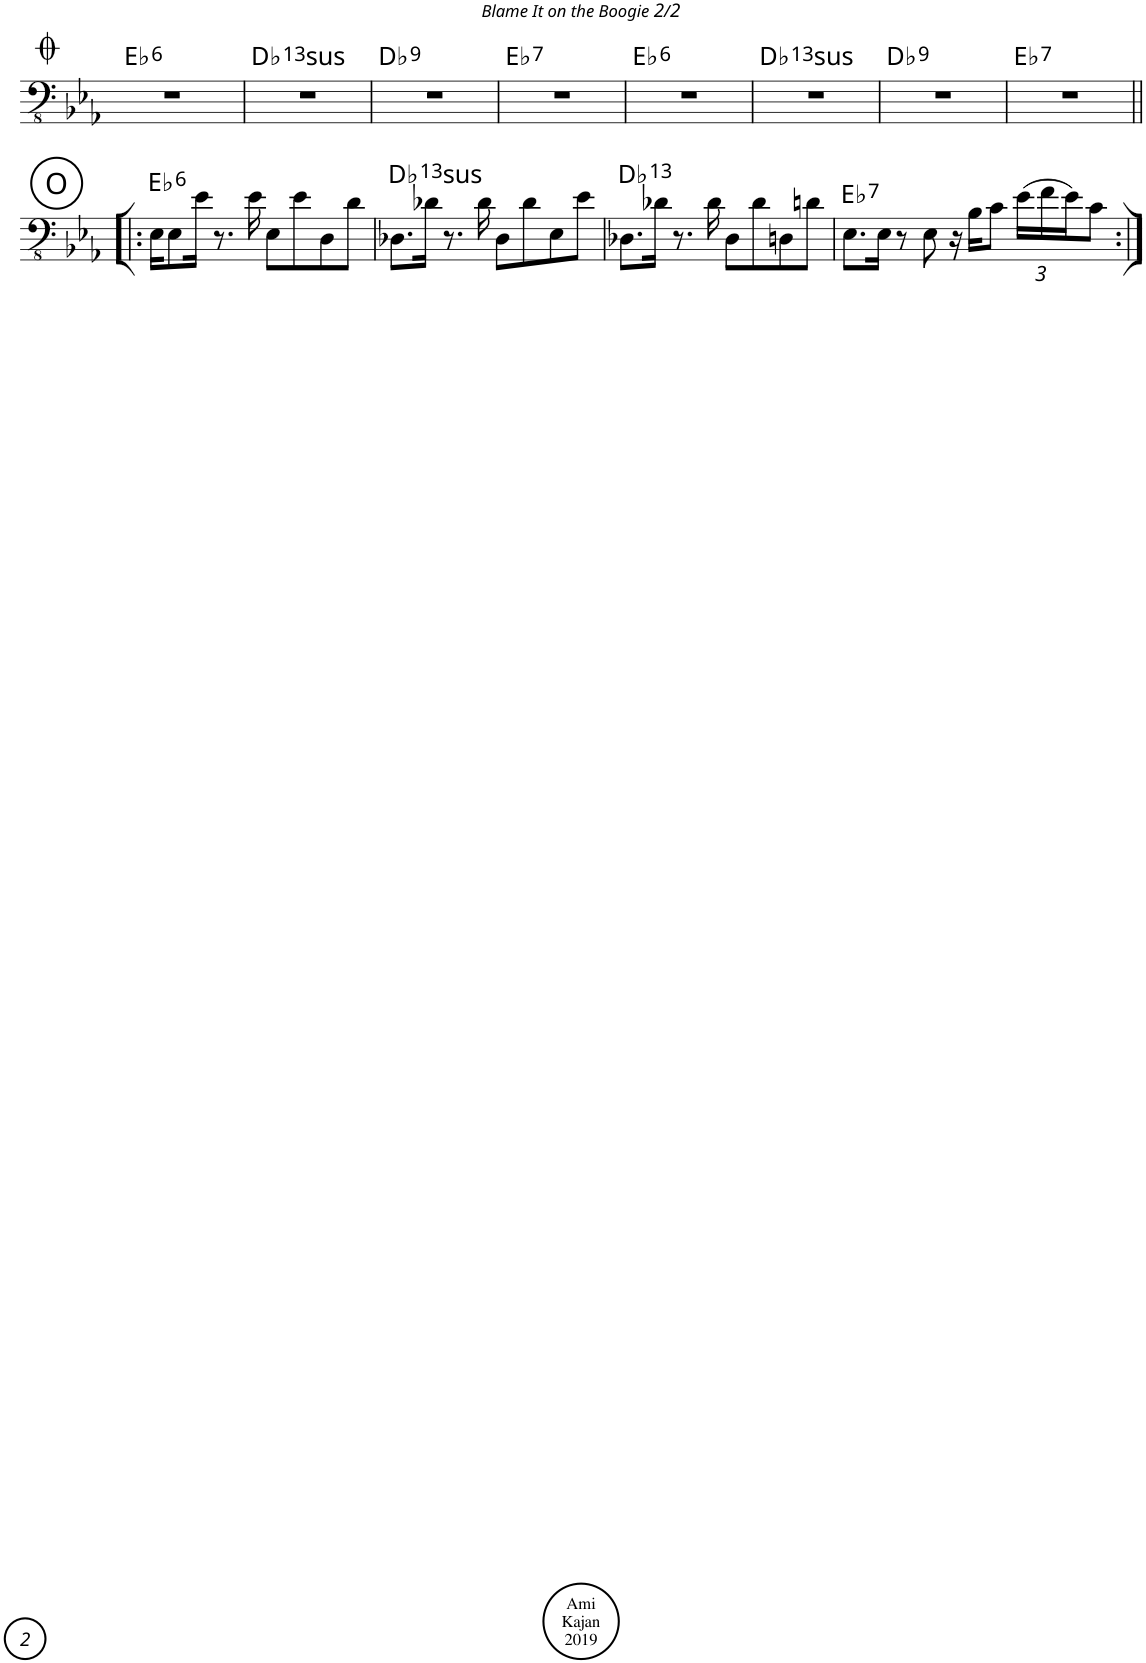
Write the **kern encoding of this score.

**kern	**harte
*part1	*part1
*staff1	*
*I"Piano	*
*I'Pno.	*
!!LO:PB:g=z
*clefFv4	*
*k[b-e-a-]	*
*M4/4	*
*met(c)	*
=37	=37
!	!LO:H:kt=6
1r	Eb:maj6
=38	=38
!	!LO:H:kt=13sus
1r	Db:sus4(7,9,11,13)
=39	=39
!	!LO:H:kt=9
1r	Db:9
=40	=40
!	!LO:H:kt=7
1r	Eb:7
=41	=41
!	!LO:H:kt=6
1r	Eb:maj6
=42	=42
!	!LO:H:kt=13sus
1r	Db:sus4(7,9,11,13)
=43	=43
!	!LO:H:kt=9
1r	Db:9
=44	=44
!	!LO:H:kt=7
1r	Eb:7
!!LO:LB:g=z
!!LO:REH:place=s1:a:cj:enc=circle:fs=14:t=O
=45!|:	=45!|:
!	!LO:H:kt=6
16EE-\KL	Eb:maj6
8EE-\	.
16E-\Jk	.
8.r	.
16E-\	.
8EE-\L	.
8E-\	.
8DD\	.
8D\J	.
=46	=46
!	!LO:H:kt=13sus
8.DD-X\L	Db:sus4(7,9,11,13)
16D-X\Jk	.
8.r	.
16D-\	.
8DD-\L	.
8D-\	.
8EE-\	.
8E-\J	.
=47	=47
!	!LO:H:kt=13
8.DD-X\L	Db:9(11,13)
16D-X\Jk	.
8.r	.
16D-\	.
8DD-\L	.
8D-\	.
8DDn\	.
8Dn\J	.
=48	=48
!	!LO:H:kt=7
8.EE-\L	Eb:7
16EE-\Jk	.
8r	.
8EE-\	.
16r	.
16BB-\KL	.
8C\J	.
*Xbrackettup	*
(24E-\LL	.
24F\	.
24E-\J)	.
8C\J	.
=:|!	=:|!
*-	*-
